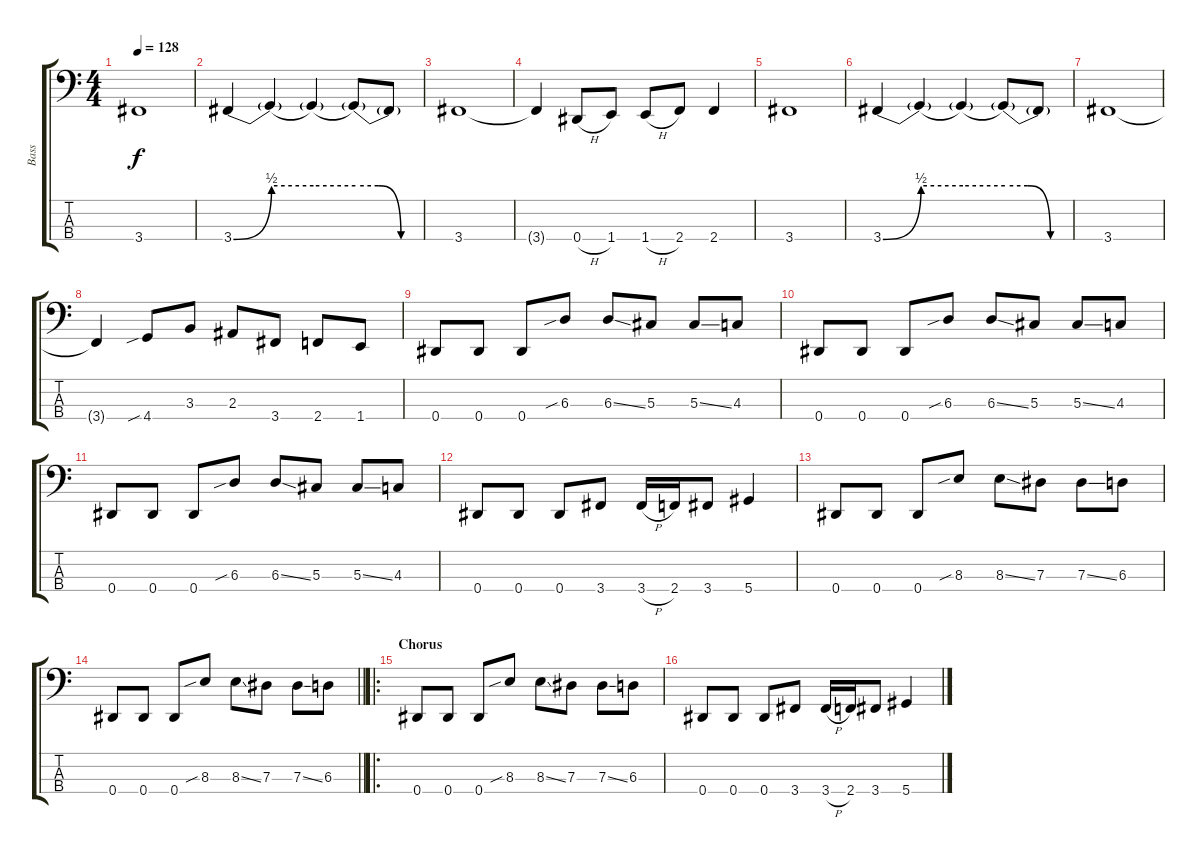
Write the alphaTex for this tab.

\track ("Bass" "Bass") {instrument electricbasspick}
\staff {score tabs}
\tuning (Gb2 Db2 Ab1 Eb1) {hide}
\ts (4 4)
\tempo 128
\clef f4
\ks c
3.4.1{dy f} |
3.4{be (bend 0 0 60 2)}.4 3.4{be (hold 0 2 60 2) t}.4 3.4{be (hold 0 2 60 2) t}.4 3.4{be (custom 0 2 20 2 40 0 60 0) t}.8 3.4{t}.8 |
3.4.1 |
3.4{t}.4 0.4{h}.8 1.4.8 1.4{h}.8 2.4.8 2.4.4 |
3.4.1 |
3.4{be (bend 0 0 60 2)}.4 3.4{be (hold 0 2 60 2) t}.4 3.4{be (hold 0 2 60 2) t}.4 3.4{be (custom 0 2 20 2 40 0 60 0) t}.8 3.4{t}.8 |
3.4.1 |
3.4{t}.4 4.4{sib}.8 3.3.8 2.3.8 3.4.8 2.4.8 1.4.8 |
0.4.8 0.4.8 0.4.8 6.3{sib}.8 6.3{ss}.8 5.3.8 5.3{ss}.8 4.3.8 |
0.4.8 0.4.8 0.4.8 6.3{sib}.8 6.3{ss}.8 5.3.8 5.3{ss}.8 4.3.8 |
0.4.8 0.4.8 0.4.8 6.3{sib}.8 6.3{ss}.8 5.3.8 5.3{ss}.8 4.3.8 |
0.4.8 0.4.8 0.4.8 3.4.8 3.4{h}.16 2.4.16 3.4.8 5.4.4 |
0.4.8 0.4.8 0.4.8 8.3{sib}.8 8.3{ss}.8 7.3.8 7.3{ss}.8 6.3.8 |
\barLineRight lightlight
0.4.8 0.4.8 0.4.8 8.3{sib}.8 8.3{ss}.8 7.3.8 7.3{ss}.8 6.3.8 |
\ro
\section ("" "Chorus")
0.4.8 0.4.8 0.4.8 8.3{sib}.8 8.3{ss}.8 7.3.8 7.3{ss}.8 6.3.8 |
0.4.8 0.4.8 0.4.8 3.4.8 3.4{h}.16 2.4.16 3.4.8 5.4.4
